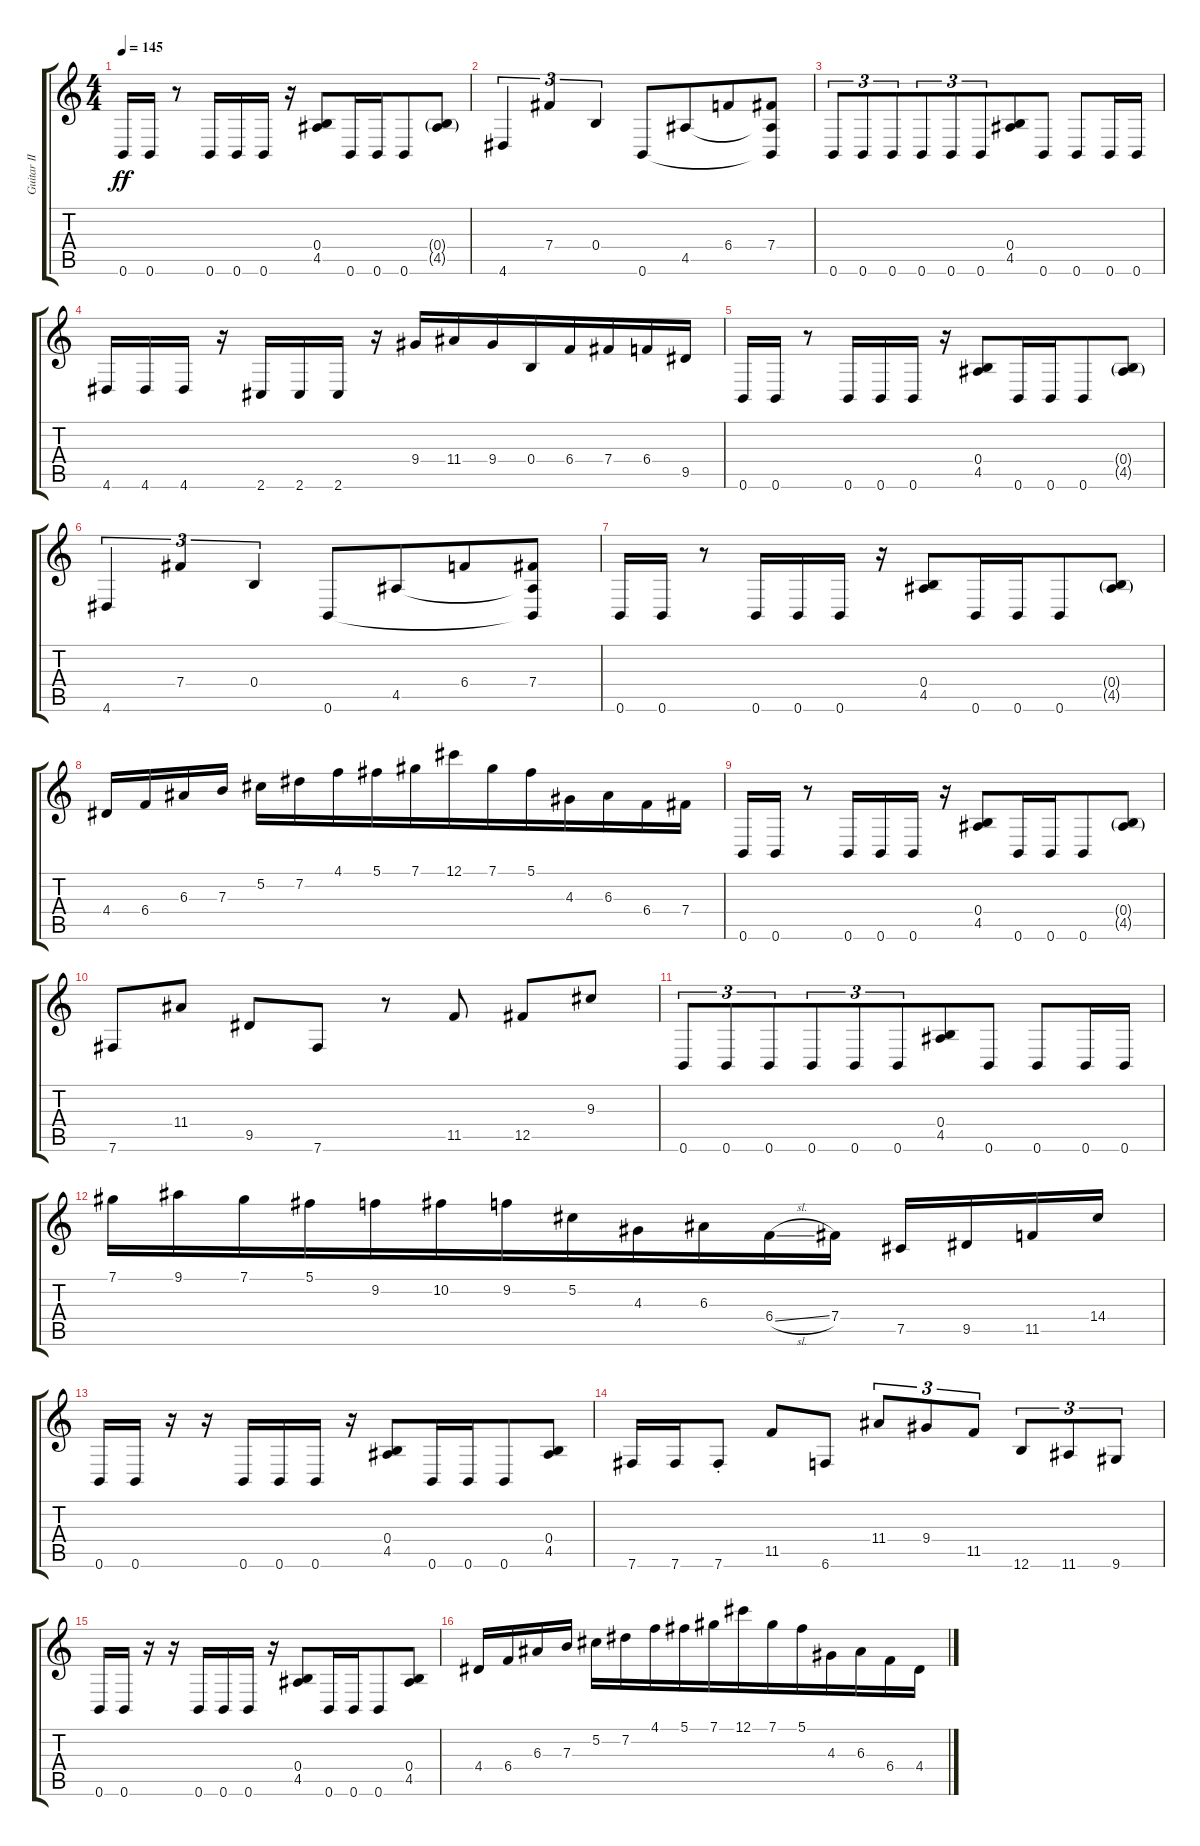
\track ("Guitar II" "Guitar II") {instrument overdrivenguitar}
\staff {score tabs}
\tuning (Db4 Ab3 E3 B2 Gb2 B1) {hide}
\ts (4 4)
\tempo 145
\clef g2
\ks c
0.6.16{dy ff} 0.6.16 r.8{beam merge} 0.6.16{beam merge} 0.6.16{beam merge} 0.6.16 r.16 (0.4 4.5).8 0.6.16{beam merge} 0.6.16{beam merge} 0.6.8{beam merge} (0.4{g} 4.5{g}).8 |
4.6.4{tu (3 2) beam merge} 7.4.4{tu (3 2)} 0.4.4{tu (3 2)} 0.6.8{beam merge} 4.5.8{beam merge} 6.4.8 (7.4 4.5{t} 0.6{t}).8 |
0.6.8{tu (3 2)} 0.6.8{tu (3 2)} 0.6.8{tu (3 2) beam merge} 0.6.8{tu (3 2) beam merge} 0.6.8{tu (3 2) beam merge} 0.6.8{tu (3 2) beam merge} (0.4 4.5).8 0.6.8 0.6.8 0.6.16 0.6.16 |
4.6.16 4.6.16{beam merge} 4.6.16 r.16{beam merge} 2.6.16{beam merge} 2.6.16{beam merge} 2.6.16 r.16 9.4.16{beam merge} 11.4.16 9.4.16 0.4.16{beam merge} 6.4.16{beam merge} 7.4.16 6.4.16 9.5.16 |
0.6.16 0.6.16 r.8{beam merge} 0.6.16{beam merge} 0.6.16{beam merge} 0.6.16 r.16 (0.4 4.5).8 0.6.16{beam merge} 0.6.16{beam merge} 0.6.8{beam merge} (0.4{g} 4.5{g}).8 |
4.6.4{tu (3 2) beam merge} 7.4.4{tu (3 2)} 0.4.4{tu (3 2)} 0.6.8{beam merge} 4.5.8{beam merge} 6.4.8 (7.4 4.5{t} 0.6{t}).8 |
0.6.16 0.6.16 r.8{beam merge} 0.6.16{beam merge} 0.6.16{beam merge} 0.6.16 r.16 (0.4 4.5).8 0.6.16{beam merge} 0.6.16{beam merge} 0.6.8{beam merge} (0.4{g} 4.5{g}).8 |
4.4.16 6.4.16{beam merge} 6.3.16{beam merge} 7.3.16 5.2.16{beam merge} 7.2.16{beam merge} 4.1.16 5.1.16{beam merge} 7.1.16{beam merge} 12.1.16 7.1.16{beam merge} 5.1.16{beam merge} 4.3.16 6.3.16{beam merge} 6.4.16{beam merge} 7.4.16 |
0.6.16 0.6.16 r.8{beam merge} 0.6.16{beam merge} 0.6.16{beam merge} 0.6.16 r.16 (0.4 4.5).8 0.6.16{beam merge} 0.6.16{beam merge} 0.6.8{beam merge} (0.4{g} 4.5{g}).8 |
7.6.8 11.4.8 9.5.8 7.6.8 r.8 11.5.8 12.5.8{beam merge} 9.3.8 |
0.6.8{tu (3 2)} 0.6.8{tu (3 2)} 0.6.8{tu (3 2) beam merge} 0.6.8{tu (3 2) beam merge} 0.6.8{tu (3 2) beam merge} 0.6.8{tu (3 2) beam merge} (0.4 4.5).8 0.6.8 0.6.8 0.6.16 0.6.16 |
7.1.16{beam merge} 9.1.16 7.1.16{beam merge} 5.1.16{beam merge} 9.2.16{beam merge} 10.2.16{beam merge} 9.2.16 5.2.16{beam merge} 4.3.16{beam merge} 6.3.16{beam merge} 6.4{sl}.16{beam merge} 7.4.16 7.5.16{beam merge} 9.5.16{beam merge} 11.5.16 14.4.16 |
0.6.16 0.6.16 r.16 r.16{beam merge} 0.6.16{beam merge} 0.6.16{beam merge} 0.6.16 r.16 (0.4 4.5).8 0.6.16{beam merge} 0.6.16{beam merge} 0.6.8{beam merge} (0.4 4.5).8 |
7.6.16 7.6.16 7.6{st}.8 11.5.8{beam merge} 6.6.8 11.4.8{tu (3 2)} 9.4.8{tu (3 2)} 11.5.8{tu (3 2)} 12.6.8{tu (3 2)} 11.6.8{tu (3 2) beam merge} 9.6.8{tu (3 2)} |
0.6.16 0.6.16 r.16 r.16{beam merge} 0.6.16{beam merge} 0.6.16{beam merge} 0.6.16 r.16 (0.4 4.5).8 0.6.16{beam merge} 0.6.16{beam merge} 0.6.8{beam merge} (0.4 4.5).8 |
4.4.16 6.4.16{beam merge} 6.3.16{beam merge} 7.3.16 5.2.16{beam merge} 7.2.16{beam merge} 4.1.16 5.1.16{beam merge} 7.1.16{beam merge} 12.1.16 7.1.16{beam merge} 5.1.16{beam merge} 4.3.16 6.3.16{beam merge} 6.4.16{beam merge} 4.4.16
